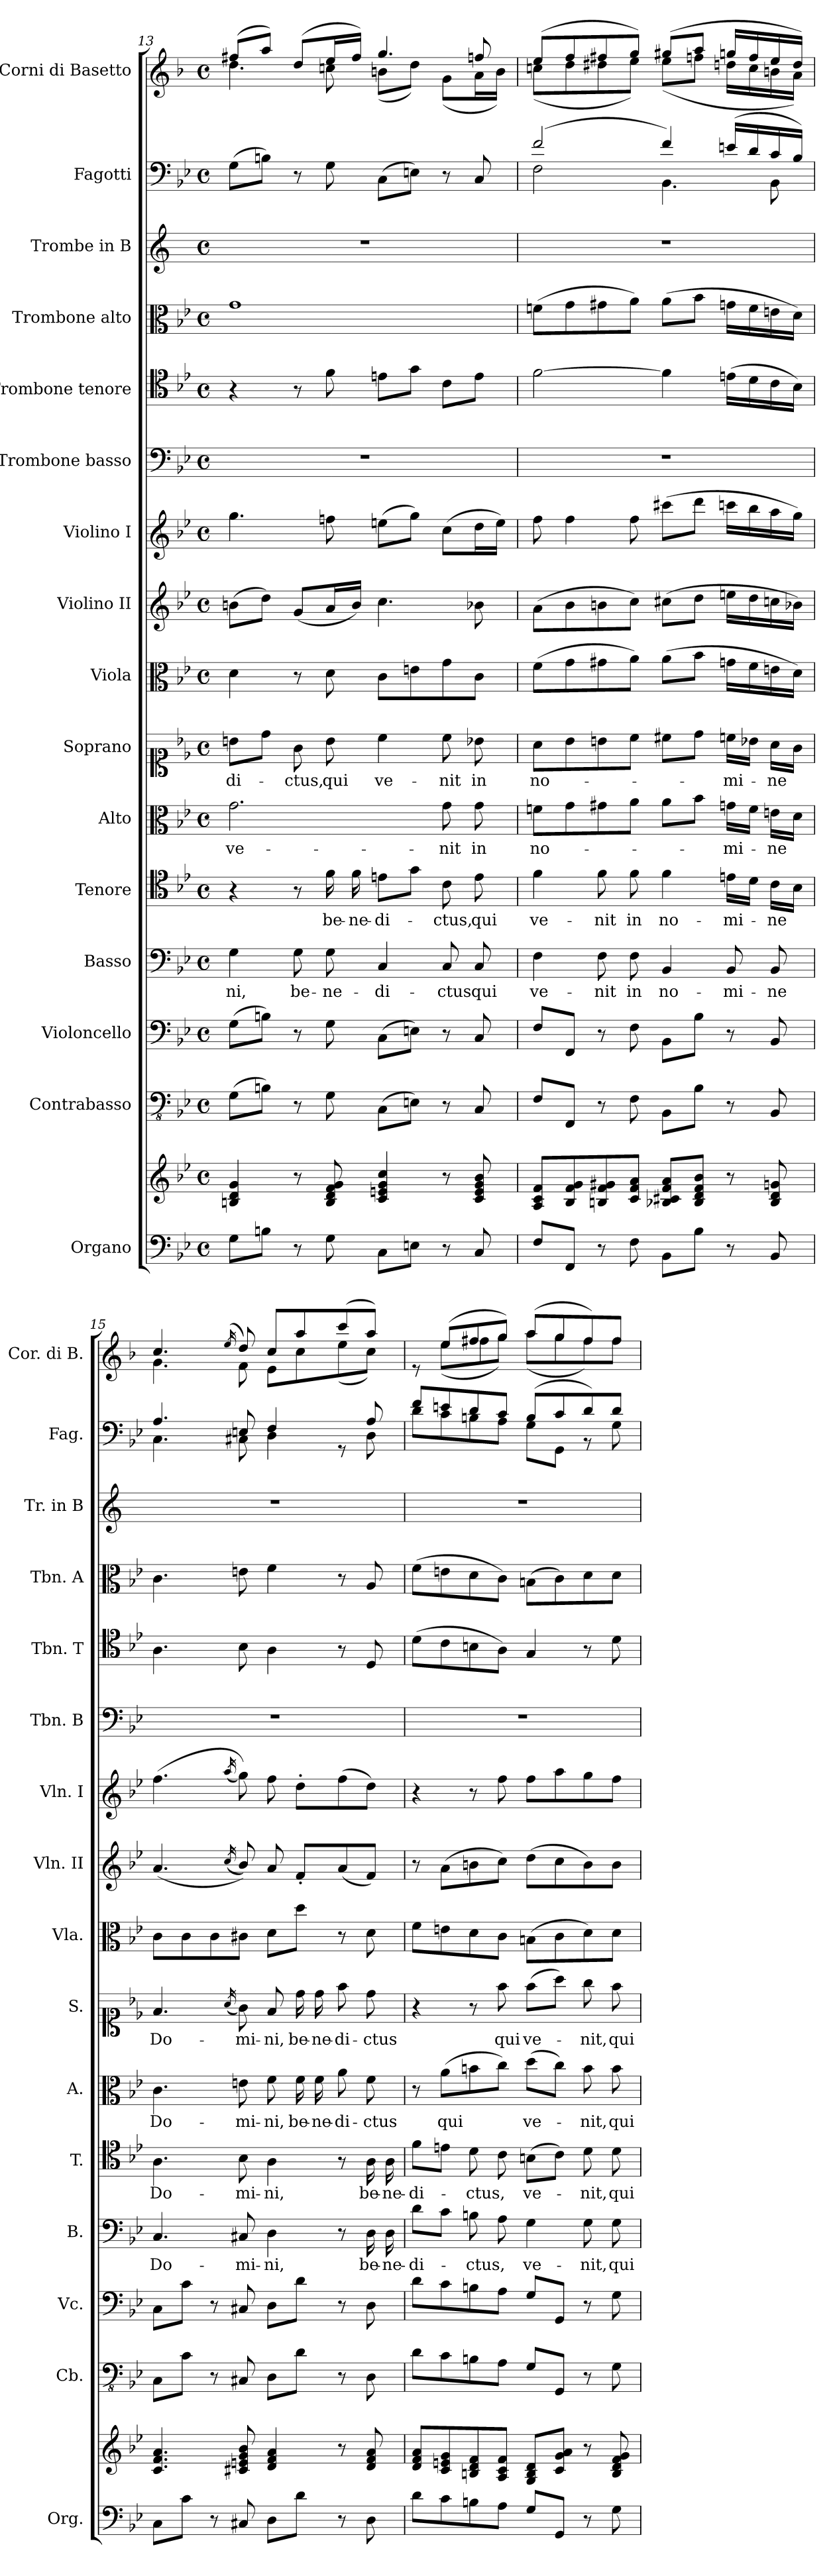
**kern	**kern	**kern	**kern	**kern	**text	**kern	**text	**kern	**text	**kern	**text	**kern	**kern	**kern	**kern	**kern	**kern	**kern	**kern	**kern	**text	**text
*part16	*part16	*part15	*part14	*part13	*part13	*part12	*part12	*part11	*part11	*part10	*part10	*part9	*part8	*part7	*part6	*part5	*part4	*part3	*part2	*part1	*part1	*part1
*staff17	*staff16	*staff15	*staff14	*staff13	*staff13	*staff12	*staff12	*staff11	*staff11	*staff10	*staff10	*staff9	*staff8	*staff7	*staff6	*staff5	*staff4	*staff3	*staff2	*staff1	*staff1	*staff1
*I"Organo	*	*I"Contrabasso	*I"Violoncello	*I"Basso	*	*I"Tenore	*	*I"Alto	*	*I"Soprano	*	*I"Viola	*I"Violino II	*I"Violino I	*I"Trombone basso	*I"Trombone tenore	*I"Trombone alto	*I"Trombe in B	*I"Fagotti	*I"Corni di Basetto	*	*
*I'Org.	*	*I'Cb.	*I'Vc.	*I'B.	*	*I'T.	*	*I'A.	*	*I'S.	*	*I'Vla.	*I'Vln. II	*I'Vln. I	*I'Tbn. B	*I'Tbn. T	*I'Tbn. A	*I'Tr. in B	*I'Fag.	*I'Cor. di B.	*	*
!!LO:PB:g=z
*clefF4	*clefG2	*clefFv4	*clefF4	*clefF4	*	*clefC4	*	*clefC3	*	*clefC1	*	*clefC3	*clefG2	*clefG2	*clefF4	*clefC4	*clefC3	*clefG2	*clefF4	*clefG2	*	*
*	*	*	*	*	*	*	*	*	*	*	*	*	*	*	*	*	*	*ITrd1c2	*	*ITrd4c7	*	*
*k[b-e-]	*k[b-e-]	*k[b-e-]	*k[b-e-]	*k[b-e-]	*	*k[b-e-]	*	*k[b-e-]	*	*k[b-e-]	*	*k[b-e-]	*k[b-e-]	*k[b-e-]	*k[b-e-]	*k[b-e-]	*k[b-e-]	*k[b-e-]	*k[b-e-]	*k[b-e-]	*	*
*M4/4	*M4/4	*M4/4	*M4/4	*M4/4	*	*M4/4	*	*M4/4	*	*M4/4	*	*M4/4	*M4/4	*M4/4	*M4/4	*M4/4	*M4/4	*M4/4	*M4/4	*M4/4	*	*
*met(c)	*met(c)	*met(c)	*met(c)	*met(c)	*	*met(c)	*	*met(c)	*	*met(c)	*	*met(c)	*met(c)	*met(c)	*met(c)	*met(c)	*met(c)	*met(c)	*met(c)	*met(c)	*	*
=13	=13	=13	=13	=13	=13	=13	=13	=13	=13	=13	=13	=13	=13	=13	=13	=13	=13	=13	=13	=13	=13	=13
!	!	!	!	!	!LO:LY:b	!	!	!	!LO:LY:b	!	!LO:LY:b	!	!	!	!	!	!	!	!	!	!LO:LY:b	!LO:LY:b
*	*	*	*	*	*	*	*	*	*	*	*	*	*	*	*	*	*	*	*	*^	*	*
8G\L	4Bn/ 4d/ 4g/	(>8GG\L	(>8G\L	4G\	-ni,	4r	.	2.g\	ve-	8bn\L	-di-	4d\	(>8bn\L	4.gg\	1r	4r	1g	1r	(>8G\L	(>8bn/L	4.g\	.	.
8Bn\J	.	8BBn\J)	8Bn\J)	.	.	.	.	.	.	8dd\J	.	.	8dd\J)	.	.	.	.	.	8Bn\J)	8dd/J)	.	.	.
!	!	!	!	!	!LO:LY:b	!	!	!	!	!	!LO:LY:b	!	!	!	!	!	!	!	!	!	!	!	!
8r	8r	8r	8r	8G\	be-	8r	.	.	.	8g\	-ctus,	8r	(<8g/L	.	.	8r	.	.	8r	(>8g/L	.	.	.
!	!	!	!	!	!LO:LY:b	!	!LO:LY:b	!	!	!	!LO:LY:b	!	!	!	!	!	!	!	!	!	!	!	!
8G\	8B/ 8d/ 8f/ 8g/	8GG\	8G\	8G\	-ne-	16f\	be-	.	.	8b\	qui	8d\	16a/L	8ffn\	.	8f\	.	.	8G\	16a/L	8fn\	.	.
!	!	!	!	!	!	!	!LO:LY:b	!	!	!	!	!	!	!	!	!	!	!	!	!	!	!	!
.	.	.	.	.	.	16f\	-ne-	.	.	.	.	.	16b/JJ)	.	.	.	.	.	.	16b/JJ)	.	.	.
!	!	!	!	!	!LO:LY:b	!	!LO:LY:b	!	!	!	!LO:LY:b	!	!	!	!	!	!	!	!	!	!	!	!
8C\L	4c/ 4en/ 4g/ 4cc/	(>8CC\L	(>8C\L	4C/	-di-	8en\L	-di-	.	.	4cc\	ve-	8c\L	4.cc\	(>8een\L	.	8en\L	.	.	(>8C\L	4.cc/	(<8en\L	.	.
8En\J	.	8EEn\J)	8En\J)	.	.	8g\J	.	.	.	.	.	8en\	.	8gg\J)	.	8g\J	.	.	8En\J)	.	8g\J)	.	.
!	!	!	!	!	!LO:LY:b	!	!LO:LY:b	!	!LO:LY:b	!	!LO:LY:b	!	!	!	!	!	!	!	!	!	!	!	!
8r	8r	8r	8r	8C/	-ctus	8c\	-ctus,	8g\	-nit	8cc\	-nit	8g\	.	(>8cc\L	.	8c\L	.	.	8r	.	(<8c\L	.	.
!	!	!	!	!	!LO:LY:b	!	!LO:LY:b	!	!LO:LY:b	!	!LO:LY:b	!	!	!	!	!	!	!	!	!	!	!	!
8C/	8c/ 8e/ 8g/ 8b-/	8CC/	8C/	8C/	qui	8e\	qui	8g\	in	8b-X\	in	8c\J	8b-X\	16dd\L	.	8e\J	.	.	8C/	8b-X/	16d\L	.	.
.	.	.	.	.	.	.	.	.	.	.	.	.	.	16ee\JJ)	.	.	.	.	.	.	16e\JJ)	.	.
=14	=14	=14	=14	=14	=14	=14	=14	=14	=14	=14	=14	=14	=14	=14	=14	=14	=14	=14	=14	=14	=14	=14	=14
!	!	!	!	!	!LO:LY:b	!	!LO:LY:b	!	!LO:LY:b	!	!LO:LY:b	!	!	!	!	!	!	!	!	!	!	!	!
*	*	*	*	*	*	*	*	*	*	*	*	*	*	*	*	*	*	*	*^	*	*	*	*
8F/L	8A/ 8c/ 8f/L	8FF/L	8F/L	4F\	ve-	4f\	ve-	8fn\L	no-	8a\L	no-	(>8f\L	(>8a\L	8ff\	1r	[2f\	(>8fn\L	1r	(>2f/	2F\	(>8a/L	(<8fn\L	.	.
8FF/J	8B-/ 8f/ 8g/	8FFF/J	8FF/J	.	.	.	.	8g\	.	8b-\	.	8g\	8b-\	4ff\	.	.	8g\	.	.	.	8b-/	8g\	.	.
!	!	!	!	!	!LO:LY:b	!	!LO:LY:b	!	!	!	!	!	!	!	!	!	!	!	!	!	!	!	!	!
8r	8Bn/ 8f/ 8g#X/	8r	8r	8F\	-nit	8f\	-nit	8g#X\	.	8bn\	.	8g#X\	8bn\	.	.	.	8g#X\	.	.	.	8bn/	8g#X\	.	.
!	!	!	!	!	!LO:LY:b	!	!LO:LY:b	!	!	!	!	!	!	!	!	!	!	!	!	!	!	!	!	!
8F\	8c/ 8f/ 8a/J	8FF\	8F\	8F\	in	8f\	in	8a\J	.	8cc\J	.	8a\J)	8cc\J)	8ff\	.	.	8a\J)	.	.	.	8cc/J)	8a\J)	.	.
!	!	!	!	!	!LO:LY:b	!	!LO:LY:b	!	!	!	!	!	!	!	!	!	!	!	!	!	!	!	!	!
8BB-\L	8B-X/ 8c#X/ 8f/ 8a/L	8BBB-\L	8BB-\L	4BB-/	no-	4f\	no-	8a\L	.	8cc#X\L	.	(>8a\L	(>8cc#X\L	(>8ccc#X\L	.	4f\]	(>8a\L	.	4f/)	4.BB-\	(>8cc#X/L	(<8a\L	.	.
8B-\J	8B-/ 8d/ 8f/ 8b-/J	8BB-\J	8B-\J	.	.	.	.	8b-\J	.	8dd\J	.	8b-\J	8dd\J	8ddd\J	.	.	8b-\J	.	.	.	8dd/J	8b-X\J	.	.
!	!	!	!	!	!LO:LY:b	!	!LO:LY:b	!	!LO:LY:b	!	!LO:LY:b	!	!	!	!	!	!	!	!	!	!	!	!	!
8r	8r	8r	8r	8BB-/	-mi-	16en\LL	-mi-	16gn\LL	-mi-	16ccn\LL	-mi-	16gn\LL	16een\LL	16cccn\LL	.	(>16en\LL	16gn\LL	.	(>16en/LL	.	16ccn/LL	16gn\LL	.	.
.	.	.	.	.	.	16d\JJ	.	16f\JJ	.	16b-X\JJ	.	16f\	16dd\	16bb-\	.	16d\	16f\	.	16d/	.	16b-/	16f\	.	.
!	!	!	!	!	!LO:LY:b	!	!LO:LY:b	!	!LO:LY:b	!	!LO:LY:b	!	!	!	!	!	!	!	!	!	!	!	!	!
8BB-/	8B-/ 8d/ 8gn/	8BBB-/	8BB-/	8BB-/	-ne	16c\LL	-ne	16en\LL	-ne	16a\LL	-ne	16en\	16ccn\	16aa\	.	16c\	16en\	.	16c/	8BB-\	16a/	16en\	.	.
.	.	.	.	.	.	16B-\JJ	.	16d\JJ	.	16g\JJ	.	16d\JJ)	16b-X\JJ)	16gg\JJ)	.	16B-\JJ)	16d\JJ)	.	16B-/JJ)	.	16g/JJ)	16d\JJ)	.	.
=15	=15	=15	=15	=15	=15	=15	=15	=15	=15	=15	=15	=15	=15	=15	=15	=15	=15	=15	=15	=15	=15	=15	=15	=15
!	!	!	!	!	!LO:LY:b	!	!LO:LY:b	!	!LO:LY:b	!	!LO:LY:b	!	!	!	!	!	!	!	!	!	!	!	!LO:LY:b	!LO:LY:b
8C\L	4.c/ 4.f/ 4.a/	8CC\L	8C\L	4.C/	Do-	4.A\	Do-	4.c\	Do-	4.f/	Do-	8c\L	(<4.a/	(>4.ff\	1r	4.A\	4.c\	1r	4.A/	4.C\	4.f/	4.c\	.	.
8c\J	.	8C\J	8c\J	.	.	.	.	.	.	.	.	8c\	.	.	.	.	.	.	.	.	.	.	.	.
8r	.	8r	8r	.	.	.	.	.	.	.	.	8c\	.	.	.	.	.	.	.	.	.	.	.	.
.	.	.	.	.	.	.	.	.	.	(<16qa/	.	.	(<16qcc/	(<16qaa/	.	.	.	.	.	.	(<16qa/	.	.	.
!	!	!	!	!	!LO:LY:b	!	!LO:LY:b	!	!LO:LY:b	!	!LO:LY:b	!	!	!	!	!	!	!	!	!	!	!	!	!
8C#X/	8c#X/ 8en/ 8g/ 8b-/	8CC#X/	8C#X/	8C#X/	-mi-	8B-\	-mi-	8en\	-mi-	8g\)	-mi-	8c#X\J	8b-/))	8gg\))	.	8B-\	8en\	.	8En/	8C#X\	8g/)	8B-\	.	.
!	!	!	!	!	!LO:LY:b	!	!LO:LY:b	!	!LO:LY:b	!	!LO:LY:b	!	!	!	!	!	!	!	!	!	!	!	!	!
8D\L	4d/ 4f/ 4a/	8DD\L	8D\L	4D\	-ni,	4A\	-ni,	8f\	-ni,	8f/	-ni,	8d\L	8a/	8ff\	.	4A\	4f\	.	4F/	4D\	8f/L	8A\L	.	.
!	!	!	!	!	!	!	!	!	!LO:LY:b	!	!LO:LY:b	!	!	!	!	!	!	!	!	!	!	!	!	!
8d\J	.	8D\J	8d\J	.	.	.	.	16f\	be-	16dd\	be-	8dd\J	8f'/L	8dd'\L	.	.	.	.	.	.	8dd/	8f\	.	.
!	!	!	!	!	!	!	!	!	!LO:LY:b	!	!LO:LY:b	!	!	!	!	!	!	!	!	!	!	!	!	!
.	.	.	.	.	.	.	.	16f\	-ne-	16dd\	-ne-	.	.	.	.	.	.	.	.	.	.	.	.	.
!	!	!	!	!	!	!	!	!	!LO:LY:b	!	!LO:LY:b	!	!	!	!	!	!	!	!	!	!	!	!	!
8r	8r	8r	8r	8r	.	8r	.	8a\	-di-	8ff\	-di-	8r	(<8a/	(>8ff\	.	8r	8r	.	8rGG	8ryy	(>8ff/	(<8a\	.	.
!	!	!	!	!	!LO:LY:b	!	!LO:LY:b	!	!LO:LY:b	!	!LO:LY:b	!	!	!	!	!	!	!	!	!	!	!	!	!
8D\	8d/ 8f/ 8a/	8DD\	8D\	16D\	be-	16A\	be-	8f\	-ctus	8dd\	-ctus	8d\	8f/J)	8dd\J)	.	8D/	8A/	.	8A/	8D\	8dd/J)	8f\J)	.	.
!	!	!	!	!	!LO:LY:b	!	!LO:LY:b	!	!	!	!	!	!	!	!	!	!	!	!	!	!	!	!	!
.	.	.	.	16D\	-ne-	16A\	-ne-	.	.	.	.	.	.	.	.	.	.	.	.	.	.	.	.	.
=16	=16	=16	=16	=16	=16	=16	=16	=16	=16	=16	=16	=16	=16	=16	=16	=16	=16	=16	=16	=16	=16	=16	=16	=16
!	!	!	!	!	!LO:LY:b	!	!LO:LY:b	!	!	!	!	!	!	!	!	!	!	!	!	!	!	!	!	!
8d\L	8d/ 8f/ 8a/L	8D\L	8d\L	8d\L	-di-	8f\L	-di-	8r	.	4r	.	8f\L	8r	4r	1r	(>8d\L	(>8f\L	1r	8f/L	8d\L	8re	8ryy	.	.
!	!	!	!	!	!	!	!	!	!LO:LY:b	!	!	!	!	!	!	!	!	!	!	!	!	!	!	!
8c\	8c/ 8en/ 8g/	8C\	8c\	8c\J	.	8en\J	.	(>8a\L	qui	.	.	8en\	(>8a\L	.	.	8c\	8en\	.	8en/	8c\	(>8a/L	(<8a\L	.	.
!	!	!	!	!	!LO:LY:b	!	!LO:LY:b	!	!	!	!	!	!	!	!	!	!	!	!	!	!	!	!	!
8Bn\	8Bn/ 8d/ 8f/	8BBn\	8Bn\	8Bn\	-ctus,	8d\	-ctus,	8bn\	.	8r	.	8d\	8bn\	8r	.	8Bn\	8d\	.	8d/	8Bn\	8bn/	8b\	.	.
!	!	!	!	!	!	!	!	!	!	!	!LO:LY:b	!	!	!	!	!	!	!	!	!	!	!	!	!
8A\J	8A/ 8c/ 8f/J	8AA\J	8A\J	8A\	.	8c\	.	8cc\J)	.	8ff\	qui	8c\J	8cc\J)	8ff\	.	8A\J)	8c\J)	.	8c/J	8A\J	8cc/J)	8cc\J)	.	.
!	!	!	!	!	!LO:LY:b	!	!LO:LY:b	!	!LO:LY:b	!	!LO:LY:b	!	!	!	!	!	!	!	!	!	!	!	!	!
8G/L	8G/ 8B/ 8d/L	8GG/L	8G/L	4G\	ve-	(>8Bn\L	ve-	(>8dd\L	ve-	(>8ff\L	ve-	(>8Bn\L	(>8dd\L	8ff\L	.	4G/	(>8Bn\L	.	(>8B/L	8G\L	(>8dd/L	(<8dd\L	.	.
8GG/J	8c/ 8g/ 8a/J	8GGG/J	8GG/J	.	.	8c\J)	.	8cc\J)	.	8aa\J)	.	8c\	8cc\	8aa\	.	.	8c\)	.	8c/	8GG\J	8cc/	8cc\	.	.
!	!	!	!	!	!LO:LY:b	!	!LO:LY:b	!	!LO:LY:b	!	!LO:LY:b	!	!	!	!	!	!	!	!	!	!	!	!	!
8r	8r	8r	8r	8G\	-nit,	8d\	-nit,	8b\	-nit,	8gg\	-nit,	8d\)	8b\)	8gg\	.	8r	8d\	.	8d/)	8r	8b/)	8b\)	.	.
!	!	!	!	!	!LO:LY:b	!	!LO:LY:b	!	!LO:LY:b	!	!LO:LY:b	!	!	!	!	!	!	!	!	!	!	!	!	!
8G\	8B/ 8d/ 8f/ 8g/	8GG\	8G\	8G\	qui	8d\	qui	8b\	qui	8ff\	qui	8d\J	8b\J	8ff\J	.	8d\	8d\J	.	8d/J	8G\	8b/J	8b\J	.	.
*	*	*	*	*	*	*	*	*	*	*	*	*	*	*	*	*	*	*	*v	*v	*	*	*	*
*	*	*	*	*	*	*	*	*	*	*	*	*	*	*	*	*	*	*	*	*v	*v	*	*
=	=	=	=	=	=	=	=	=	=	=	=	=	=	=	=	=	=	=	=	=	=	=
*-	*-	*-	*-	*-	*-	*-	*-	*-	*-	*-	*-	*-	*-	*-	*-	*-	*-	*-	*-	*-	*-	*-
